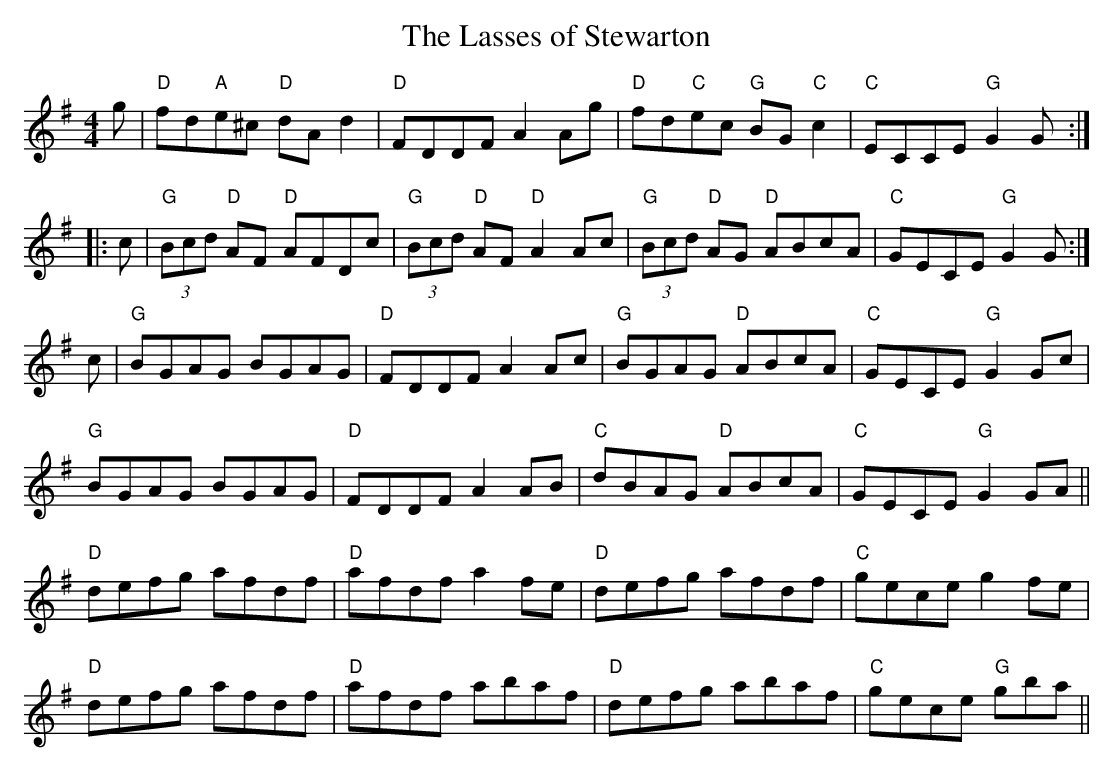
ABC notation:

X:1
T: Lasses of Stewarton, The
M: 4/4
L: 1/8
K: G
g | "D"fd"A"e^c "D" dA d2 | "D"FDDF A2Ag | "D"fd"C"ec "G"BG "C"c2 | "C"ECCE "G"G2G :| !
|: c | "G"(3Bcd "D"AF"D" AFDc | "G"(3Bcd "D"AF"D" A2Ac | "G"(3Bcd "D"AG "D"ABcA
| "C"GECE "G"G2G :| !
c | "G"BGAG BGAG | "D"FDDF A2Ac | "G"BGAG "D"ABcA | "C"GECE "G"G2Gc | !
"G"BGAG BGAG | "D"FDDF A2AB | "C"dBAG "D"ABcA | "C"GECE "G"G2GA || !
"D"defg afdf | "D"afdf a2fe | "D"defg afdf | "C"gece g2fe | !
"D"defg afdf | "D"afdf abaf | "D"defg abaf | "C"gece "G"gba ||
